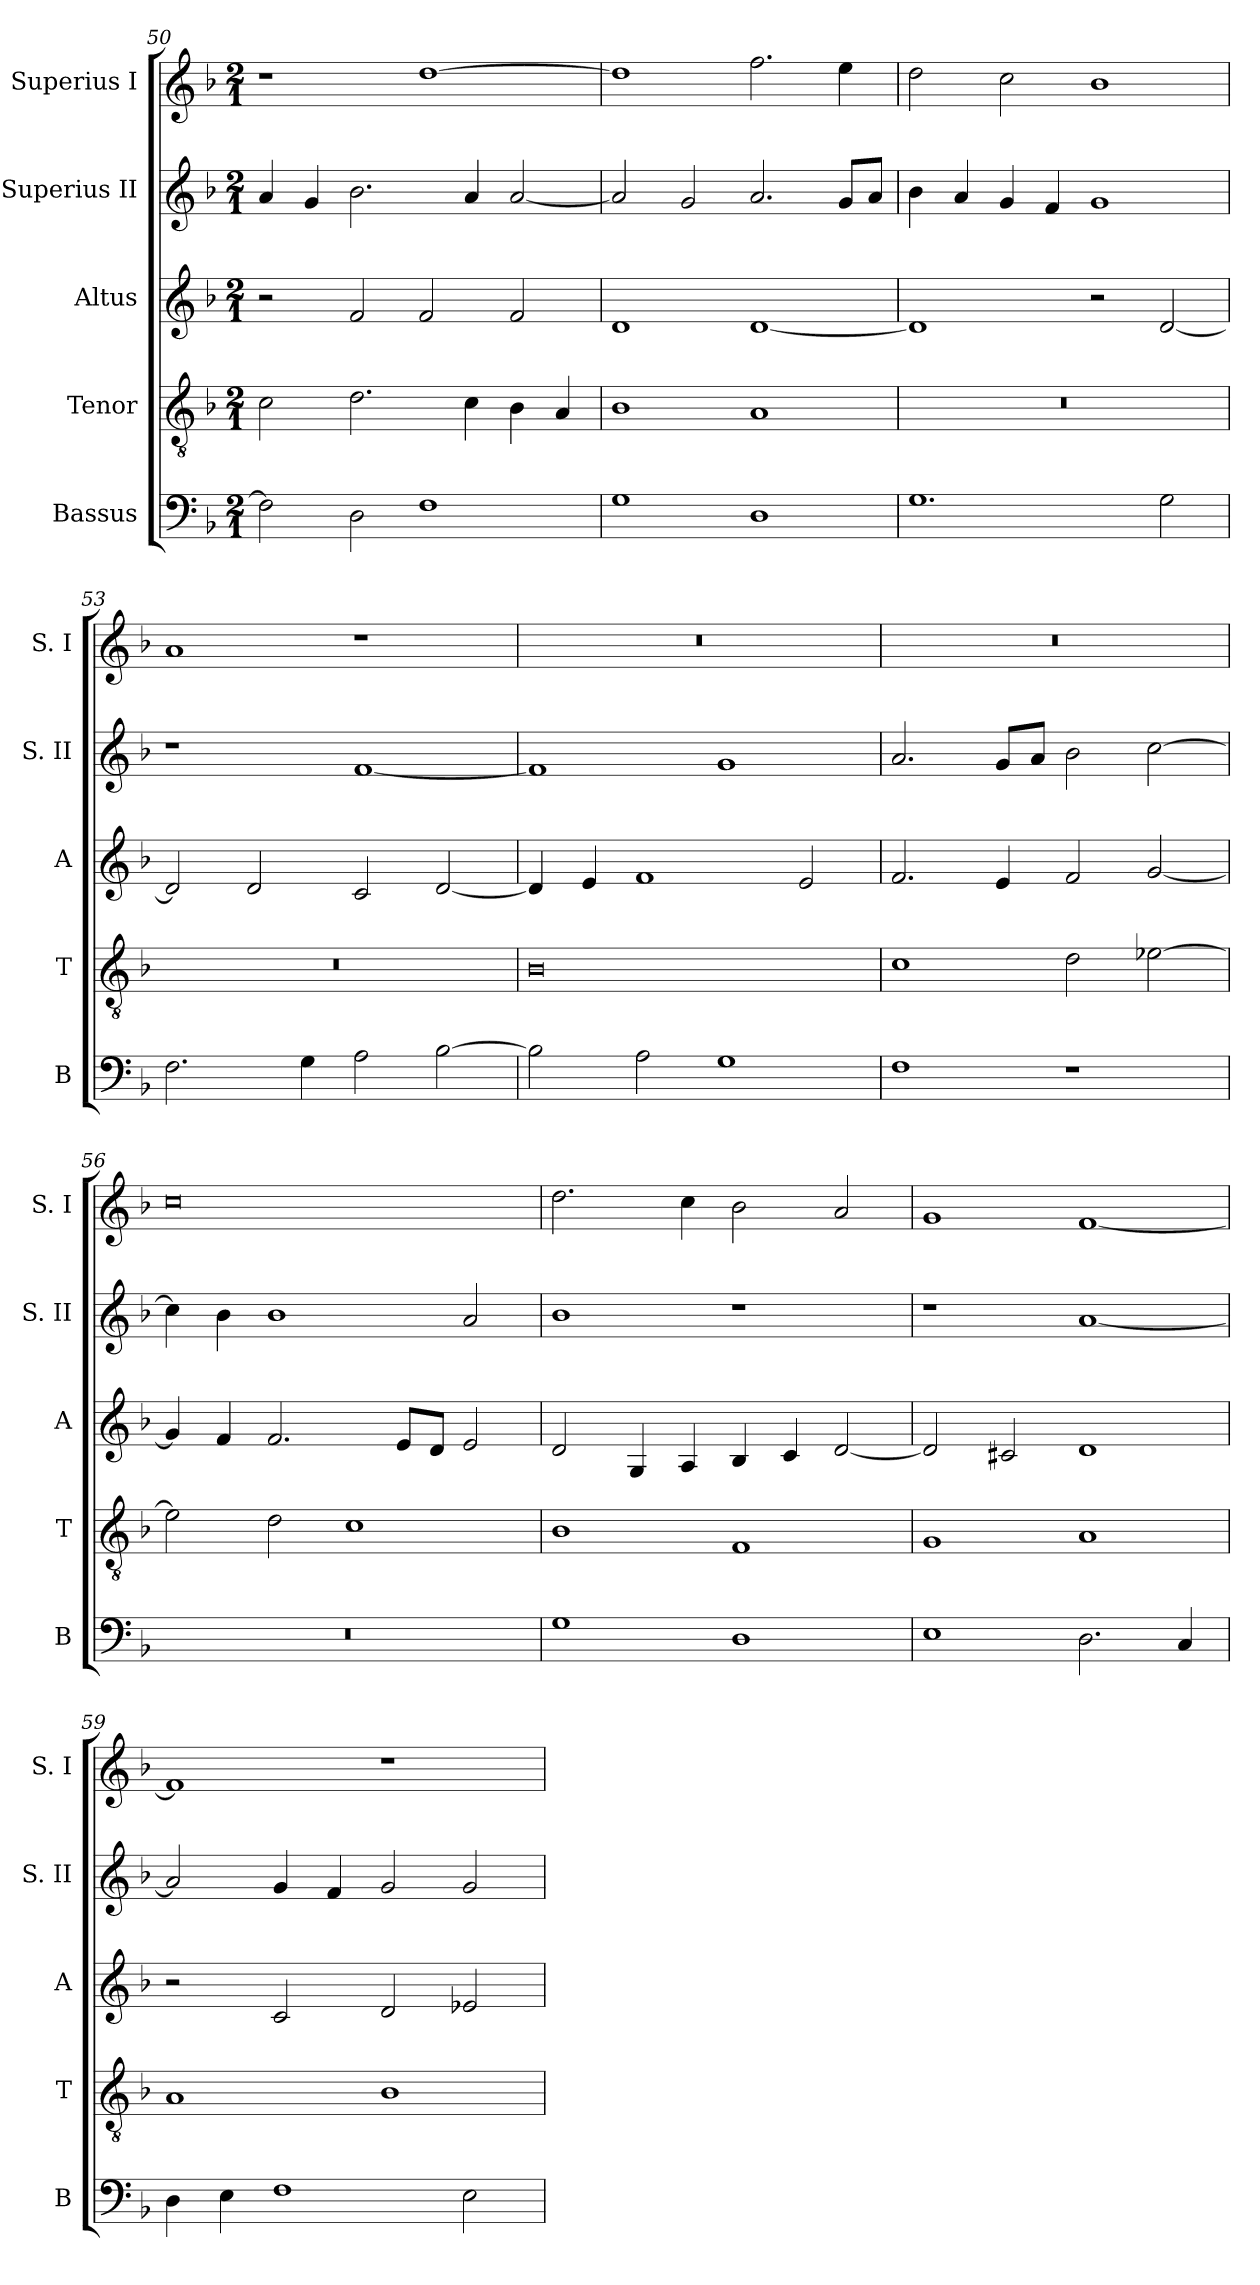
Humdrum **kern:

**kern	**kern	**kern	**kern	**kern
*part5	*part4	*part3	*part2	*part1
*staff5	*staff4	*staff3	*staff2	*staff1
*I"Bassus	*I"Tenor	*I"Altus	*I"Superius II	*I"Superius I
*I'B	*I'T	*I'A	*I'S. II	*I'S. I
*clefF4	*clefGv2	*clefG2	*clefG2	*clefG2
*k[b-]	*k[b-]	*k[b-]	*k[b-]	*k[b-]
*F:	*F:	*F:	*F:	*F:
*M2/1	*M2/1	*M2/1	*M2/1	*M2/1
=50	=50	=50	=50	=50
2F]	2c	2r	4a	1r
.	.	.	4g	.
2D	2.d	2f	2.b-	.
1F	.	2f	.	[1dd
.	4c	.	4a	.
.	4B-	2f	[2a	.
.	4A	.	.	.
=51	=51	=51	=51	=51
1G	1B-	1d	2a]	1dd]
.	.	.	2g	.
1D	1A	[1d	2.a	2.ff
.	.	.	8gL	4ee
.	.	.	8aJ	.
=52	=52	=52	=52	=52
1.G	0r	1d]	4b-	2dd
.	.	.	4a	.
.	.	.	4g	2cc
.	.	.	4f	.
.	.	2r	1g	1b-
2G	.	[2d	.	.
=53	=53	=53	=53	=53
2.F	0r	2d]	1r	1a
.	.	2d	.	.
4G	.	.	.	.
2A	.	2c	[1f	1r
[2B-	.	[2d	.	.
=54	=54	=54	=54	=54
2B-]	0B-	4d]	1f]	0r
.	.	4e	.	.
2A	.	1f	.	.
1G	.	.	1g	.
.	.	2e	.	.
=55	=55	=55	=55	=55
1F	1c	2.f	2.a	0r
.	.	4e	8gL	.
.	.	.	8aJ	.
1r	2d	2f	2b-	.
.	[2e-X	[2g	[2cc	.
=56	=56	=56	=56	=56
0r	2e-]	4g]	4cc]	0cc
.	.	4f	4b-	.
.	2d	2.f	1b-	.
.	1c	.	.	.
.	.	8eL	.	.
.	.	8dJ	.	.
.	.	2e	2a	.
=57	=57	=57	=57	=57
1G	1B-	2d	1b-	2.dd
.	.	4G	.	.
.	.	4A	.	4cc
1D	1F	4B-	1r	2b-
.	.	4c	.	.
.	.	[2d	.	2a
=58	=58	=58	=58	=58
1E	1G	2d]	1r	1g
.	.	2c#X	.	.
2.D	1A	1d	[1a	[1f
4C	.	.	.	.
=59	=59	=59	=59	=59
4D	1A	2r	2a]	1f]
4E	.	.	.	.
1F	.	2c	4g	.
.	.	.	4f	.
.	1B-	2d	2g	1r
2E	.	2e-X	2g	.
=	=	=	=	=
*-	*-	*-	*-	*-
